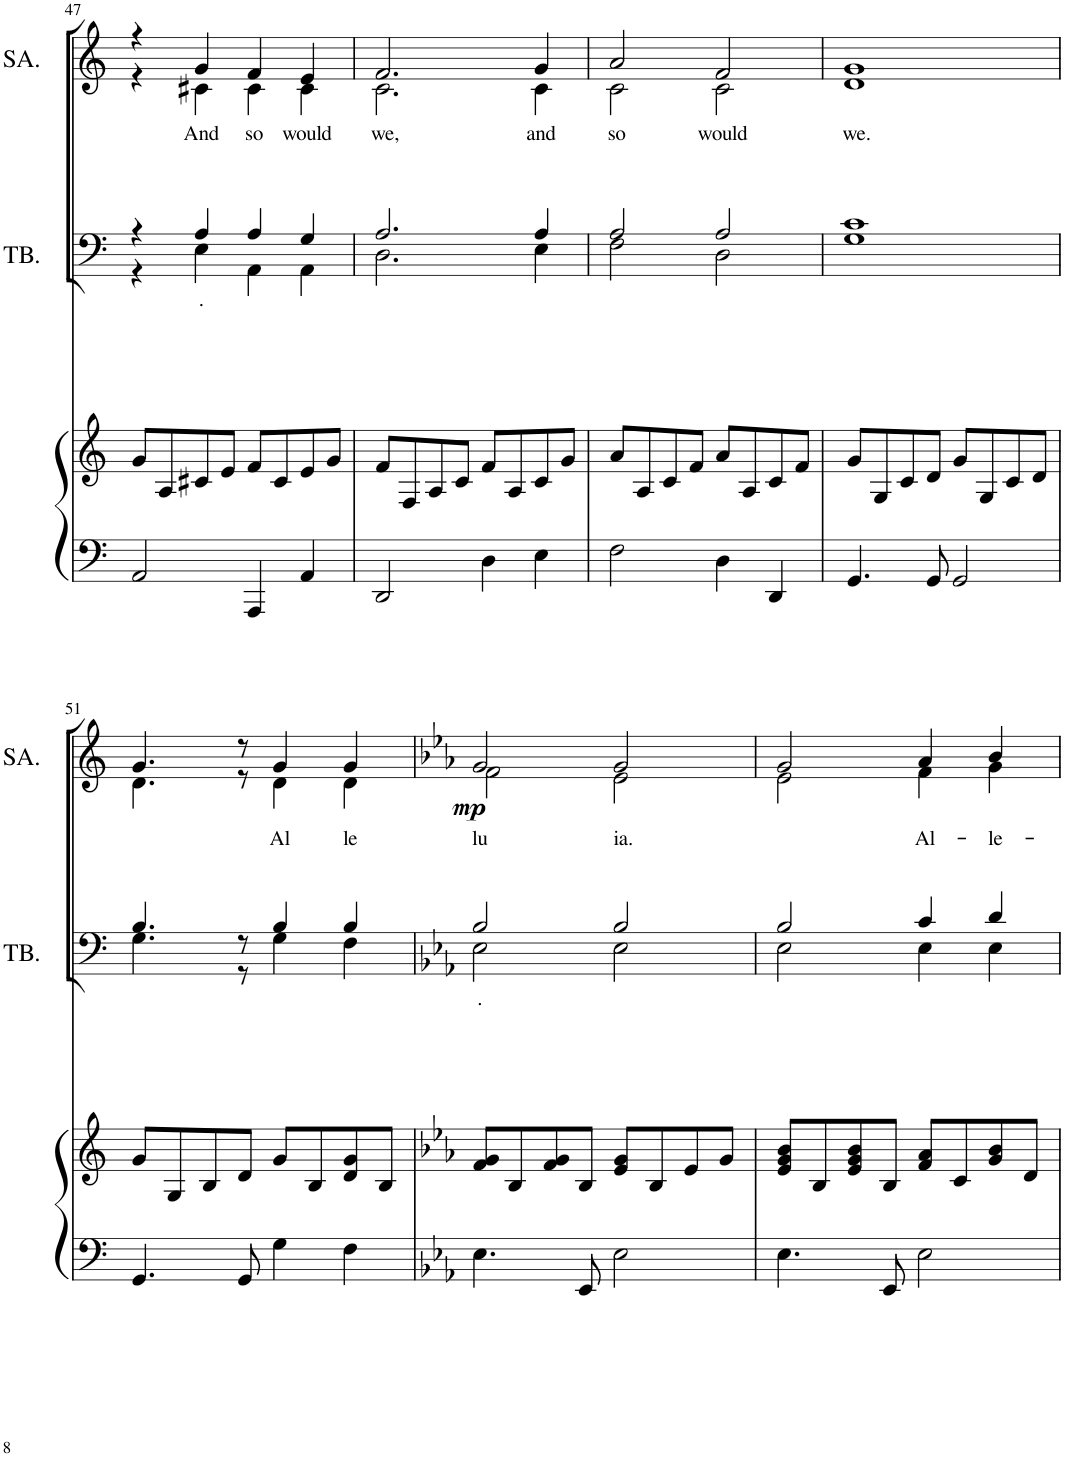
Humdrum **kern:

**kern	**kern	**kern	**text	**kern	**text	**dynam
*part3	*part3	*part2	*part2	*part1	*part1	*part1
*staff4	*staff3	*staff2	*staff2	*staff1	*staff1	*staff1
*I"Piano	*	*I"TB.	*	*I"SA.	*	*
*I'Pno	*	*I'TB.	*	*I'SA.	*	*
!!LO:PB:g=z
*clefF4	*clefG2	*clefF4	*	*clefG2	*	*
*k[]	*k[]	*k[]	*	*k[]	*	*
*M4/4	*M4/4	*M4/4	*	*M4/4	*	*
=47	=47	=47	=47	=47	=47	=47
*	*	*^	*	*^	*	*
2AA/	8g/L	4r	4r	.	4r	4r	.	.
.	8A/	.	.	.	.	.	.	.
!	!	!	!	!LO:LY:b	!	!	!LO:LY:b	!
.	8c#X/	4A/	4E\	.	4g/	4c#X\	And	.
.	8e/J	.	.	.	.	.	.	.
!	!	!	!	!	!	!	!LO:LY:b	!
4AAA/	8f/L	4A/	4AA\	.	4f/	4c#\	so	.
.	8c#/	.	.	.	.	.	.	.
!	!	!	!	!	!	!	!LO:LY:b	!
4AA/	8e/	4G/	4AA\	.	4e/	4c#\	would	.
.	8g/J	.	.	.	.	.	.	.
=48	=48	=48	=48	=48	=48	=48	=48	=48
!	!	!	!	!	!	!	!LO:LY:b	!
2DD/	8f/L	2.A/	2.D\	.	2.f/	2.c\	we,	.
.	8F/	.	.	.	.	.	.	.
.	8A/	.	.	.	.	.	.	.
.	8c/J	.	.	.	.	.	.	.
4D\	8f/L	.	.	.	.	.	.	.
.	8A/	.	.	.	.	.	.	.
!	!	!	!	!	!	!	!LO:LY:b	!
4E\	8c/	4A/	4E\	.	4g/	4c\	and	.
.	8g/J	.	.	.	.	.	.	.
=49	=49	=49	=49	=49	=49	=49	=49	=49
!	!	!	!	!	!	!	!LO:LY:b	!
2F\	8a/L	2A/	2F\	.	2a/	2c\	so	.
.	8A/	.	.	.	.	.	.	.
.	8c/	.	.	.	.	.	.	.
.	8f/J	.	.	.	.	.	.	.
!	!	!	!	!	!	!	!LO:LY:b	!
4D\	8a/L	2A/	2D\	.	2f/	2c\	would	.
.	8A/	.	.	.	.	.	.	.
4DD/	8c/	.	.	.	.	.	.	.
.	8f/J	.	.	.	.	.	.	.
=50	=50	=50	=50	=50	=50	=50	=50	=50
!	!	!	!	!	!	!	!LO:LY:b	!
4.GG/	8g/L	1c	1G	.	1g	1d	we.	.
.	8G/	.	.	.	.	.	.	.
.	8c/	.	.	.	.	.	.	.
8GG/	8d/J	.	.	.	.	.	.	.
2GG/	8g/L	.	.	.	.	.	.	.
.	8G/	.	.	.	.	.	.	.
.	8c/	.	.	.	.	.	.	.
.	8d/J	.	.	.	.	.	.	.
!!LO:LB:g=z	!!
=51	=51	=51	=51	=51	=51	=51	=51	=51
4.GG/	8g/L	4.B/	4.G\	.	4.g/	4.d\	.	.
.	8G/	.	.	.	.	.	.	.
.	8B/	.	.	.	.	.	.	.
8GG/	8d/J	8r	8r	.	8r	8r	.	.
!	!	!	!	!	!	!	!LO:LY:b	!LO:DY:b
4G\	8g/L	4B/	4G\	.	4g/	4d\	Al	mp
.	8B/	.	.	.	.	.	.	.
!	!	!	!	!	!	!	!LO:LY:b	!
4F\	8d/ 8g/	4B/	4F\	.	4g/	4d\	le	.
.	8B/J	.	.	.	.	.	.	.
=52	=52	=52	=52	=52	=52	=52	=52	=52
*k[b-e-a-]	*k[b-e-a-]	*k[b-e-a-]	*	*	*k[b-e-a-]	*	*	*
!	!	!	!	!LO:LY:b	!	!	!LO:LY:b	!
4.E-\	8f/ 8g/L	2B-/	2E-\	.	2g/	2f\	lu	.
.	8B-/	.	.	.	.	.	.	.
.	8f/ 8g/	.	.	.	.	.	.	.
8EE-/	8B-/J	.	.	.	.	.	.	.
!	!	!	!	!	!	!	!LO:LY:b	!
2E-\	8e-/ 8g/L	2B-/	2E-\	.	2g/	2e-\	ia.	.
.	8B-/	.	.	.	.	.	.	.
.	8e-/	.	.	.	.	.	.	.
.	8g/J	.	.	.	.	.	.	.
=53	=53	=53	=53	=53	=53	=53	=53	=53
4.E-\	8e-/ 8g/ 8b-/L	2B-/	2E-\	.	2g/	2e-\	.	.
.	8B-/	.	.	.	.	.	.	.
.	8e-/ 8g/ 8b-/	.	.	.	.	.	.	.
8EE-/	8B-/J	.	.	.	.	.	.	.
!	!	!	!	!	!	!	!LO:LY:b	!
2E-\	8f/ 8a-/L	4c/	4E-\	.	4a-/	4f\	Al-	.
.	8c/	.	.	.	.	.	.	.
!	!	!	!	!	!	!	!LO:LY:b	!
.	8g/ 8b-/	4d/	4E-\	.	4b-/	4g\	-le-	.
.	8d/J	.	.	.	.	.	.	.
*	*	*v	*v	*	*	*	*	*
*	*	*	*	*v	*v	*	*
=	=	=	=	=	=	=
*-	*-	*-	*-	*-	*-	*-
